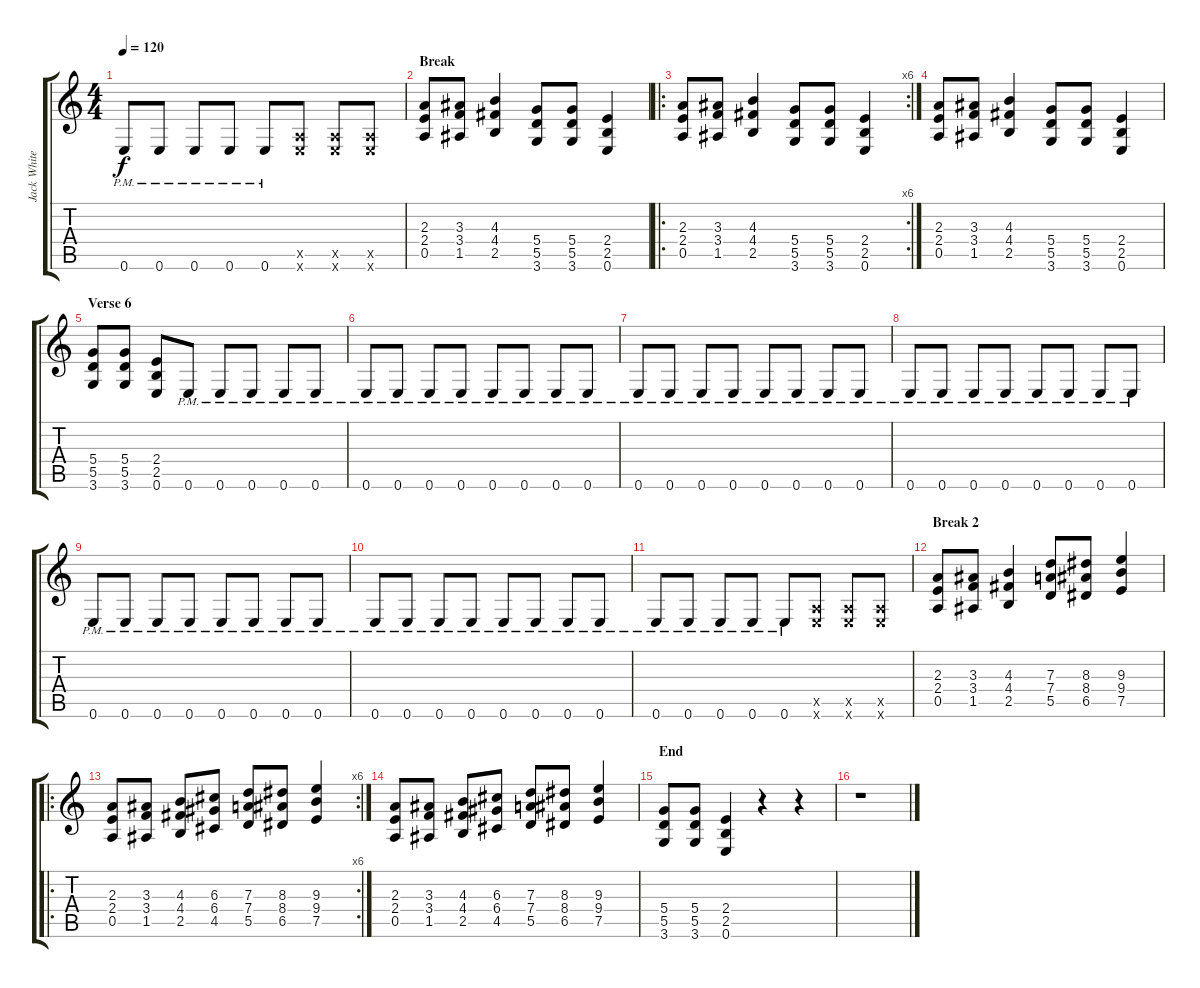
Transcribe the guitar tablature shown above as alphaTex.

\track ("Jack White" "Jack White") {instrument distortionguitar}
\staff {score tabs}
\tuning (E4 B3 G3 D3 A2 E2) {hide}
\ts (4 4)
\tempo 120
\clef g2
\ks c
0.6{pm}.8{dy f} 0.6{pm}.8 0.6{pm}.8 0.6{pm}.8 0.6{pm}.8 (0.5{x} 0.6{x}).8 (0.5{x} 0.6{x}).8 (0.5{x} 0.6{x}).8 |
\section ("" "Break")
(2.3 2.4 0.5).8 (3.3 3.4 1.5).8 (4.3 4.4 2.5).4 (5.4 5.5 3.6).8 (5.4 5.5 3.6).8 (2.4 2.5 0.6).4 |
\ro
\rc 6
(2.3 2.4 0.5).8 (3.3 3.4 1.5).8 (4.3 4.4 2.5).4 (5.4 5.5 3.6).8 (5.4 5.5 3.6).8 (2.4 2.5 0.6).4 |
(2.3 2.4 0.5).8 (3.3 3.4 1.5).8 (4.3 4.4 2.5).4 (5.4 5.5 3.6).8 (5.4 5.5 3.6).8 (2.4 2.5 0.6).4 |
\section ("" "Verse 6")
(5.4 5.5 3.6).8 (5.4 5.5 3.6).8 (2.4 2.5 0.6).8 0.6{pm}.8 0.6{pm}.8 0.6{pm}.8 0.6{pm}.8 0.6{pm}.8 |
0.6{pm}.8 0.6{pm}.8 0.6{pm}.8 0.6{pm}.8 0.6{pm}.8 0.6{pm}.8 0.6{pm}.8 0.6{pm}.8 |
0.6{pm}.8 0.6{pm}.8 0.6{pm}.8 0.6{pm}.8 0.6{pm}.8 0.6{pm}.8 0.6{pm}.8 0.6{pm}.8 |
0.6{pm}.8 0.6{pm}.8 0.6{pm}.8 0.6{pm}.8 0.6{pm}.8 0.6{pm}.8 0.6{pm}.8 0.6{pm}.8 |
0.6{pm}.8 0.6{pm}.8 0.6{pm}.8 0.6{pm}.8 0.6{pm}.8 0.6{pm}.8 0.6{pm}.8 0.6{pm}.8 |
0.6{pm}.8 0.6{pm}.8 0.6{pm}.8 0.6{pm}.8 0.6{pm}.8 0.6{pm}.8 0.6{pm}.8 0.6{pm}.8 |
0.6{pm}.8 0.6{pm}.8 0.6{pm}.8 0.6{pm}.8 0.6{pm}.8 (0.5{x} 0.6{x}).8 (0.5{x} 0.6{x}).8 (0.5{x} 0.6{x}).8 |
\section ("" "Break 2")
(2.3 2.4 0.5).8 (3.3 3.4 1.5).8 (4.3 4.4 2.5).4 (7.3 7.4 5.5).8 (8.3 8.4 6.5).8 (9.3 9.4 7.5).4 |
\ro
\rc 6
(2.3 2.4 0.5).8 (3.3 3.4 1.5).8 (4.3 4.4 2.5).8 (6.3 6.4 4.5).8 (7.3 7.4 5.5).8 (8.3 8.4 6.5).8 (9.3 9.4 7.5).4 |
(2.3 2.4 0.5).8 (3.3 3.4 1.5).8 (4.3 4.4 2.5).8 (6.3 6.4 4.5).8 (7.3 7.4 5.5).8 (8.3 8.4 6.5).8 (9.3 9.4 7.5).4 |
\section ("" "End")
(5.4 5.5 3.6).8 (5.4 5.5 3.6).8 (2.4 2.5 0.6).4 r.4 r.4 |
r.1{volume 0}
